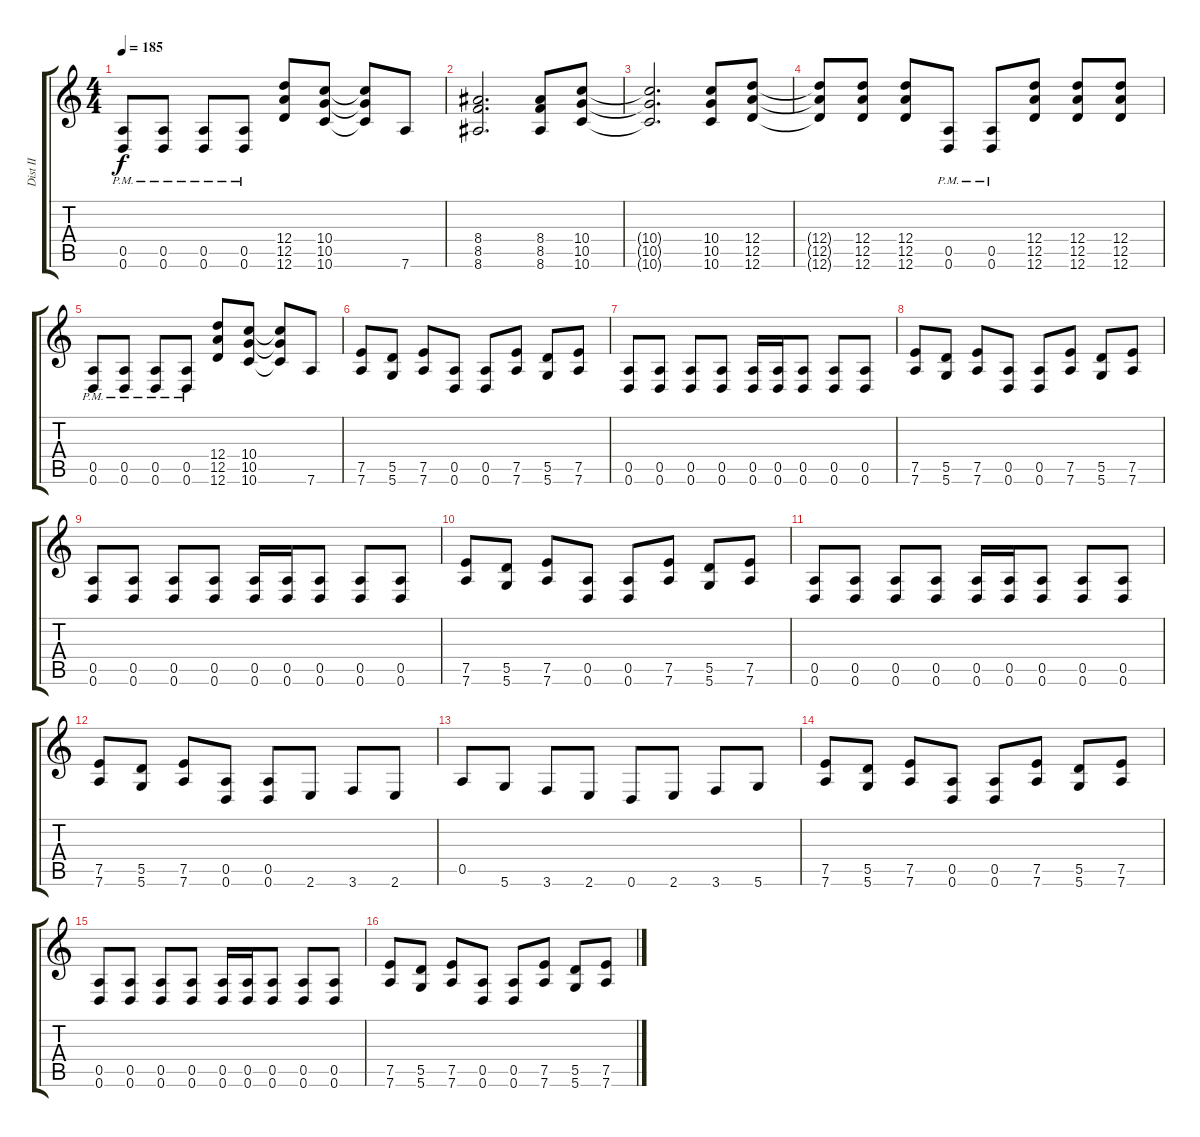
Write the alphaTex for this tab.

\track ("Dist II" "Dist II") {instrument distortionguitar}
\staff {score tabs}
\tuning (E4 B3 G3 D3 A2 D2) {hide}
\ts (4 4)
\tempo 185
\clef g2
\ks c
(0.5{pm} 0.6{pm}).8{dy f} (0.5{pm} 0.6{pm}).8 (0.5{pm} 0.6{pm}).8 (0.5{pm} 0.6{pm}).8 (12.4 12.5 12.6).8 (10.4 10.5 10.6).8 (10.4{t} 10.5{t} 10.6{t}).8 7.6.8 |
(8.4 8.5 8.6).2{d} (8.4 8.5 8.6).8 (10.4 10.5 10.6).8 |
(10.4{t} 10.5{t} 10.6{t}).2{d} (10.4 10.5 10.6).8 (12.4 12.5 12.6).8 |
(12.4{t} 12.5{t} 12.6{t}).8 (12.4 12.5 12.6).8 (12.4 12.5 12.6).8 (0.5{pm} 0.6{pm}).8 (0.5{pm} 0.6{pm}).8 (12.4 12.5 12.6).8 (12.4 12.5 12.6).8 (12.4 12.5 12.6).8 |
(0.5{pm} 0.6{pm}).8 (0.5{pm} 0.6{pm}).8 (0.5{pm} 0.6{pm}).8 (0.5{pm} 0.6{pm}).8 (12.4 12.5 12.6).8 (10.4 10.5 10.6).8 (10.4{t} 10.5{t} 10.6{t}).8 7.6.8 |
(7.5 7.6).8 (5.5 5.6).8 (7.5 7.6).8 (0.5 0.6).8 (0.5 0.6).8 (7.5 7.6).8 (5.5 5.6).8 (7.5 7.6).8 |
(0.5 0.6).8 (0.5 0.6).8 (0.5 0.6).8 (0.5 0.6).8 (0.5 0.6).16 (0.5 0.6).16 (0.5 0.6).8 (0.5 0.6).8 (0.5 0.6).8 |
(7.5 7.6).8 (5.5 5.6).8 (7.5 7.6).8 (0.5 0.6).8 (0.5 0.6).8 (7.5 7.6).8 (5.5 5.6).8 (7.5 7.6).8 |
(0.5 0.6).8 (0.5 0.6).8 (0.5 0.6).8 (0.5 0.6).8 (0.5 0.6).16 (0.5 0.6).16 (0.5 0.6).8 (0.5 0.6).8 (0.5 0.6).8 |
(7.5 7.6).8 (5.5 5.6).8 (7.5 7.6).8 (0.5 0.6).8 (0.5 0.6).8 (7.5 7.6).8 (5.5 5.6).8 (7.5 7.6).8 |
(0.5 0.6).8 (0.5 0.6).8 (0.5 0.6).8 (0.5 0.6).8 (0.5 0.6).16 (0.5 0.6).16 (0.5 0.6).8 (0.5 0.6).8 (0.5 0.6).8 |
(7.5 7.6).8 (5.5 5.6).8 (7.5 7.6).8 (0.5 0.6).8 (0.5 0.6).8 2.6.8 3.6.8 2.6.8 |
0.5.8 5.6.8 3.6.8 2.6.8 0.6.8 2.6.8 3.6.8 5.6.8 |
(7.5 7.6).8 (5.5 5.6).8 (7.5 7.6).8 (0.5 0.6).8 (0.5 0.6).8 (7.5 7.6).8 (5.5 5.6).8 (7.5 7.6).8 |
(0.5 0.6).8 (0.5 0.6).8 (0.5 0.6).8 (0.5 0.6).8 (0.5 0.6).16 (0.5 0.6).16 (0.5 0.6).8 (0.5 0.6).8 (0.5 0.6).8 |
(7.5 7.6).8 (5.5 5.6).8 (7.5 7.6).8 (0.5 0.6).8 (0.5 0.6).8 (7.5 7.6).8 (5.5 5.6).8 (7.5 7.6).8
